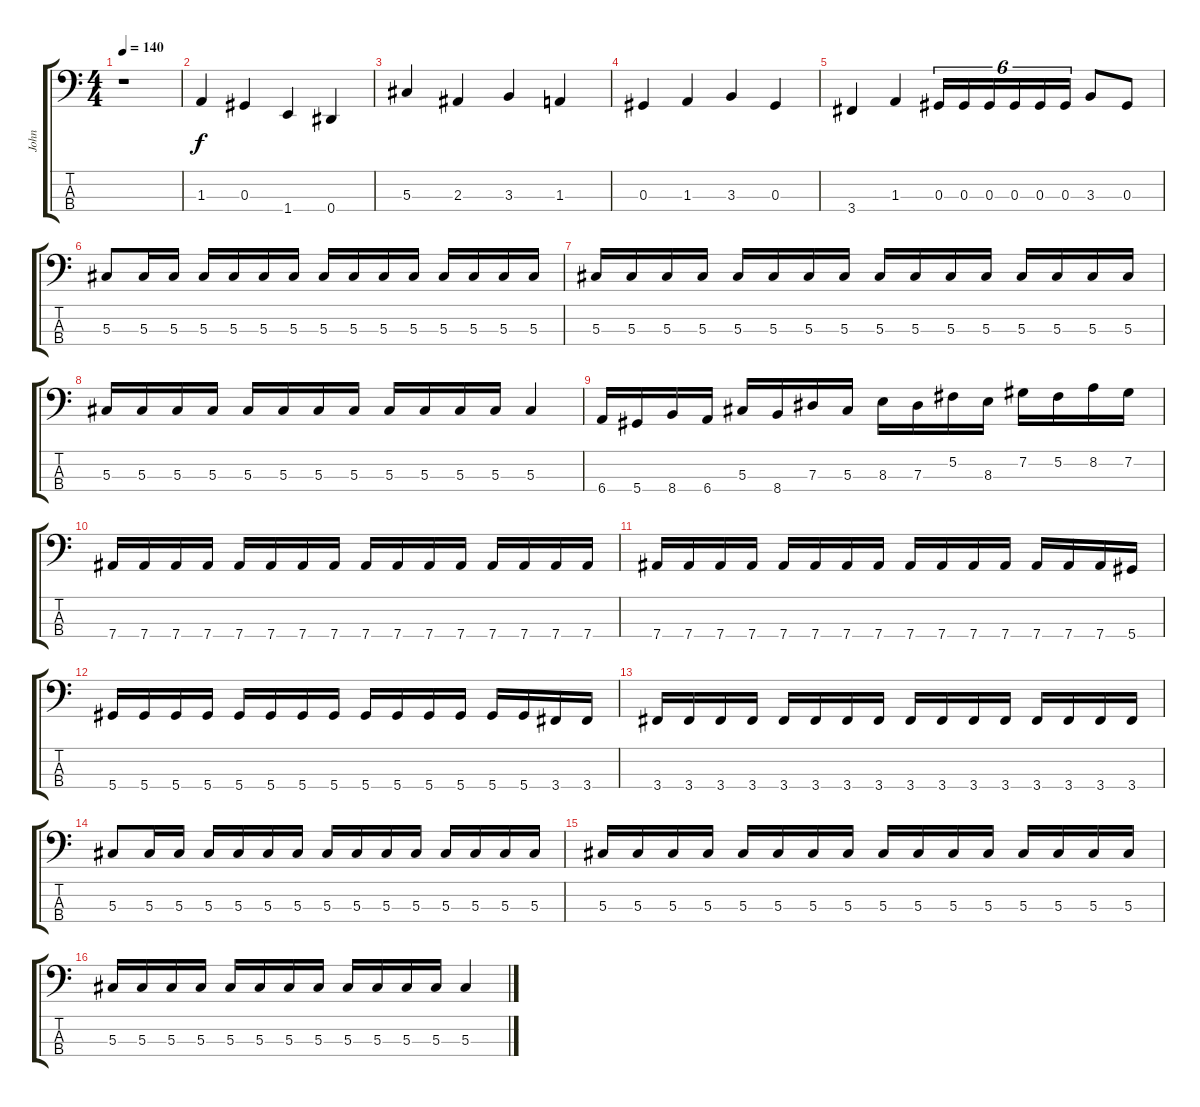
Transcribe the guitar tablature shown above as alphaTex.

\track ("John" "John") {instrument electricbassfinger}
\staff {score tabs}
\tuning (Gb2 Db2 Ab1 Eb1) {hide}
\ts (4 4)
\tempo 140
\clef f4
\ks c
r.1{dy f instrument electricbassfinger} |
1.3.4 0.3.4 1.4.4 0.4.4 |
5.3.4 2.3.4 3.3.4 1.3.4 |
0.3.4 1.3.4 3.3.4 0.3.4 |
3.4.4 1.3.4 0.3.16{tu (6 4)} 0.3.16{tu (6 4)} 0.3.16{tu (6 4)} 0.3.16{tu (6 4)} 0.3.16{tu (6 4)} 0.3.16{tu (6 4)} 3.3.8 0.3.8 |
5.3.8 5.3.16 5.3.16 5.3.16 5.3.16 5.3.16 5.3.16 5.3.16 5.3.16 5.3.16 5.3.16 5.3.16 5.3.16 5.3.16 5.3.16 |
5.3.16 5.3.16 5.3.16 5.3.16 5.3.16 5.3.16 5.3.16 5.3.16 5.3.16 5.3.16 5.3.16 5.3.16 5.3.16 5.3.16 5.3.16 5.3.16 |
5.3.16 5.3.16 5.3.16 5.3.16 5.3.16 5.3.16 5.3.16 5.3.16 5.3.16 5.3.16 5.3.16 5.3.16 5.3.4 |
6.4.16 5.4.16 8.4.16 6.4.16 5.3.16 8.4.16 7.3.16 5.3.16 8.3.16 7.3.16 5.2.16 8.3.16 7.2.16 5.2.16 8.2.16 7.2.16 |
7.4.16 7.4.16 7.4.16 7.4.16 7.4.16 7.4.16 7.4.16 7.4.16 7.4.16 7.4.16 7.4.16 7.4.16 7.4.16 7.4.16 7.4.16 7.4.16 |
7.4.16 7.4.16 7.4.16 7.4.16 7.4.16 7.4.16 7.4.16 7.4.16 7.4.16 7.4.16 7.4.16 7.4.16 7.4.16 7.4.16 7.4.16 5.4.16 |
5.4.16 5.4.16 5.4.16 5.4.16 5.4.16 5.4.16 5.4.16 5.4.16 5.4.16 5.4.16 5.4.16 5.4.16 5.4.16 5.4.16 3.4.16 3.4.16 |
3.4.16 3.4.16 3.4.16 3.4.16 3.4.16 3.4.16 3.4.16 3.4.16 3.4.16 3.4.16 3.4.16 3.4.16 3.4.16 3.4.16 3.4.16 3.4.16 |
5.3.8 5.3.16 5.3.16 5.3.16 5.3.16 5.3.16 5.3.16 5.3.16 5.3.16 5.3.16 5.3.16 5.3.16 5.3.16 5.3.16 5.3.16 |
5.3.16 5.3.16 5.3.16 5.3.16 5.3.16 5.3.16 5.3.16 5.3.16 5.3.16 5.3.16 5.3.16 5.3.16 5.3.16 5.3.16 5.3.16 5.3.16 |
5.3.16 5.3.16 5.3.16 5.3.16 5.3.16 5.3.16 5.3.16 5.3.16 5.3.16 5.3.16 5.3.16 5.3.16 5.3.4
